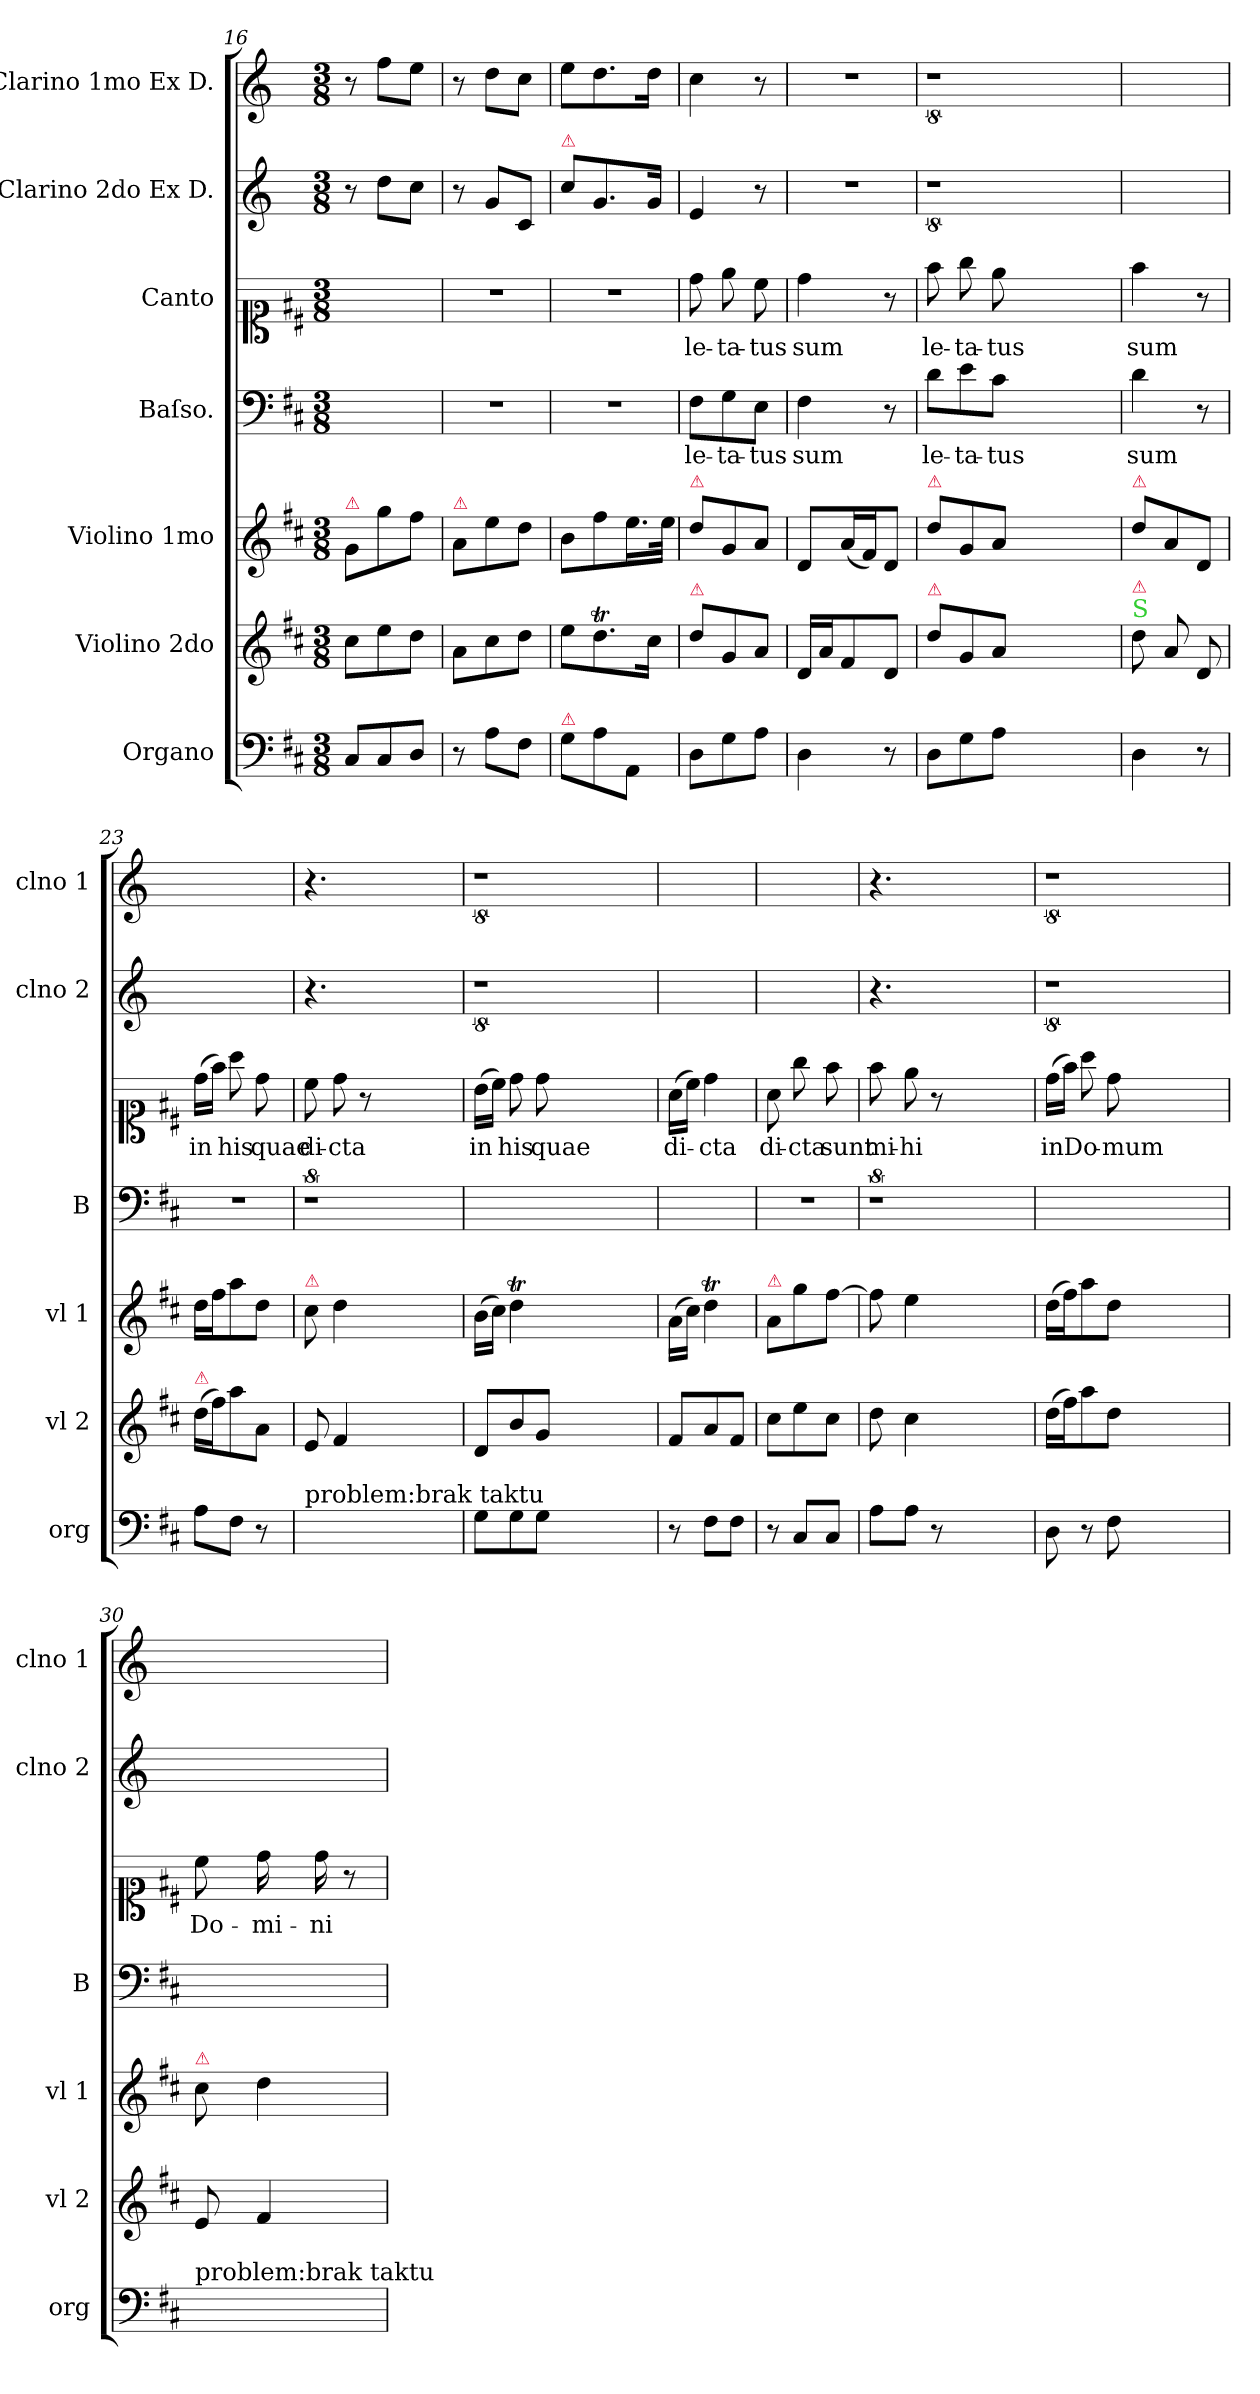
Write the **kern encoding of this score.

**kern	**kern	**kern	**kern	**text	**kern	**text	**kern	**kern
*part7	*part6	*part5	*part4	*part4	*part3	*part3	*part2	*part1
*staff7	*staff6	*staff5	*staff4	*staff4	*staff3	*staff3	*staff2	*staff1
*I"Organo	*I"Violino 2do	*I"Violino 1mo	*I"Baſso.	*	*I"Canto	*	*I"Clarino 2do Ex D.	*I"Clarino 1mo Ex D.
*I'org	*I'vl 2	*I'vl 1	*I'B	*	*	*	*I'clno 2	*I'clno 1
*clefF4	*clefG2	*clefG2	*clefF4	*	*clefC1	*	*clefG2	*clefG2
*	*	*	*	*	*	*	*ITrd-1c-2	*ITrd-1c-2
*k[f#c#]	*k[f#c#]	*k[f#c#]	*k[f#c#]	*	*k[f#c#]	*	*k[f#c#]	*k[f#c#]
*D:	*D:	*D:	*D:	*	*D:	*	*D:	*D:
*M3/8	*M3/8	*M3/8	*M3/8	*	*M3/8	*	*M3/8	*M3/8
=16	=16	=16	=16	=16	=16	=16	=16	=16
!	!	!LO:TX:a:color=crimson:t=⚠	!	!	!	!	!	!
8C#/L	8cc#\L	8g/L	4.ryy	.	4.ryy	.	8r	8r
8C#/	8ee\	8gg\	.	.	.	.	8ee\L	8gg\L
8D/J	8dd\J	8ff#\J	.	.	.	.	8dd\J	8ff#\J
=17	=17	=17	=17	=17	=17	=17	=17	=17
!	!	!LO:TX:a:color=crimson:t=⚠	!	!	!	!	!	!
8r	8a\L	8a/L	4.r	.	4.r	.	8r	8r
8A\L	8cc#\	8ee\	.	.	.	.	8a/L	8ee\L
8F#\J	8dd\J	8dd\J	.	.	.	.	8d/J	8dd\J
=18	=18	=18	=18	=18	=18	=18	=18	=18
!	!	!	!	!	!	!	!LO:TX:a:color=crimson:t=⚠	!
!LO:TX:a:color=crimson:t=⚠	!	!	!	!	!	!	!	!
8G\L	8ee\L	8b\L	4.r	.	4.r	.	8dd\L	8ff#\L
8A\	8.ddT\	8ff#\	.	.	.	.	8.a/	8.ee\
8AA\J	.	16.ee\L	.	.	.	.	.	.
.	16cc#\Jk	.	.	.	.	.	16a/Jk	16ee\Jk
.	.	32ee\JJk	.	.	.	.	.	.
=19	=19	=19	=19	=19	=19	=19	=19	=19
!	!	!LO:TX:a:color=crimson:t=⚠	!	!	!	!	!	!
!	!LO:TX:a:color=crimson:t=⚠	!	!	!	!	!	!	!
8D\L	8dd\L	8dd\L	8F#\L	le-	8dd\	le-	4f#/	4dd\
8G\	8g/	8g/	8G\	-ta-	8ee\	-ta-	.	.
8A\J	8a/J	8a/J	8E\J	-tus	8cc#\	-tus	8r	8r
=20	=20	=20	=20	=20	=20	=20	=20	=20
4D\	16d/LL	8d/L	4F#\	sum	4dd\	sum	4.r	4.r
.	16a/J	.	.	.	.	.	.	.
.	8f#/	(16a/L	.	.	.	.	.	.
.	.	16f#/J)	.	.	.	.	.	.
8r	8d/J	8d/J	8r	.	8r	.	.	.
=21	=21	=21	=21	=21	=21	=21	=21	=21
!	!	!LO:TX:a:color=crimson:t=⚠	!	!	!	!	!	!
!	!LO:TX:a:color=crimson:t=⚠	!	!	!	!	!	!	!
!	!	!	!	!LO:LY:i	!	!	!	!
8D\L	8dd\L	8dd\L	8d\L	le-	8ff#\	le-	8%9r	8%9r
!	!	!	!	!LO:LY:i	!	!	!	!
8G\	8g/	8g/	8e\	-ta-	8gg\	-ta-	.	.
!	!	!	!	!LO:LY:i	!	!	!	!
8A\J	8a/J	8a/J	8c#\J	-tus	8ee\	-tus	.	.
2.ryy	2.ryy	2.ryy	2.ryy	.	2.ryy	.	.	.
=22	=22	=22	=22	=22	=22	=22	=22	=22
!	!	!LO:TX:a:color=crimson:t=⚠	!	!	!	!	!	!
!	!LO:TX:a:color=limegreen:t=S	!	!	!	!	!	!	!
!	!LO:TX:a:color=crimson:t=⚠	!	!	!	!	!	!	!
!	!	!	!	!LO:LY:i	!	!	!	!
4D\	8dd	8dd\L	4d\	sum	4ff#\	sum	4.ryy	4.ryy
.	8a/	8a/	.	.	.	.	.	.
8r	8d/	8d/J	8r	.	8r	.	.	.
=23	=23	=23	=23	=23	=23	=23	=23	=23
!	!LO:TX:a:color=crimson:t=⚠	!	!	!	!	!	!	!
8A\L	(16dd\LL	16dd\LL	4.r	.	(16dd\LL	in	4.ryy	4.ryy
.	16ff#\J)	16ff#\J	.	.	16ff#\JJ)	.	.	.
8F#\J	8aa\	8aa\	.	.	8aa\	his	.	.
8r	8a/J	8dd\J	.	.	8dd\	quae	.	.
=24	=24	=24	=24	=24	=24	=24	=24	=24
!	!	!LO:TX:a:color=crimson:t=⚠	!	!	!	!	!	!
!LO:TX:a:t=problem&colon;brak taktu	!	!	!	!	!	!	!	!
4.ryy	8e/	8cc#\	8%9r	.	8cc#\	di-	4.r	4.r
.	4f#/	4dd\	.	.	8dd\	-cta	.	.
.	.	.	.	.	8r	.	.	.
2.ryy	2.ryy	2.ryy	.	.	2.ryy	.	2.ryy	2.ryy
=25	=25	=25	=25	=25	=25	=25	=25	=25
8G\L	8d/L	(16b\LL	1ryy	.	(16b\LL	in	8%9r	8%9r
.	.	16cc#\JJ)	.	.	16cc#\JJ)	.	.	.
8G\	8b/	4ddT\	.	.	8dd\	his	.	.
8G\J	8g/J	.	.	.	8dd\	quae	.	.
2.ryy	2.ryy	2.ryy	.	.	2.ryy	.	.	.
.	.	.	8ryy	.	.	.	.	.
=26	=26	=26	=26	=26	=26	=26	=26	=26
8r	8f#/L	(16a\LL	4.ryy	.	(16a\LL	di-	4.ryy	4.ryy
.	.	16cc#\JJ)	.	.	16cc#\JJ)	.	.	.
8F#\L	8a/	4ddT\	.	.	4dd\	-cta	.	.
8F#\J	8f#/J	.	.	.	.	.	.	.
=27	=27	=27	=27	=27	=27	=27	=27	=27
!	!	!LO:TX:a:color=crimson:t=⚠	!	!	!	!	!	!
8r	8cc#\L	8a/L	4.r	.	8a\	di-	4.ryy	4.ryy
8C#/L	8ee\	8gg\	.	.	8gg\	-cta	.	.
8C#/J	8cc#\J	[8ff#\J	.	.	8ff#\	sunt	.	.
=28	=28	=28	=28	=28	=28	=28	=28	=28
8A\L	8dd\	8ff#\]	8%9r	.	8ff#\	mi-	4.r	4.r
8A\J	4cc#\	4ee\	.	.	8ee\	-hi	.	.
8r	.	.	.	.	8r	.	.	.
2.ryy	2.ryy	2.ryy	.	.	2.ryy	.	2.ryy	2.ryy
=29	=29	=29	=29	=29	=29	=29	=29	=29
8D\	(16dd\LL	(16dd\LL	1ryy	.	(16dd\LL	in	8%9r	8%9r
.	16ff#\J)	16ff#\J)	.	.	16ff#\JJ)	.	.	.
8r	8aa\	8aa\	.	.	8aa\	Do-	.	.
8F#\	8dd\J	8dd\J	.	.	8dd\	-mum	.	.
2.ryy	2.ryy	2.ryy	.	.	2.ryy	.	.	.
.	.	.	8ryy	.	.	.	.	.
=30	=30	=30	=30	=30	=30	=30	=30	=30
!	!	!LO:TX:a:color=crimson:t=⚠	!	!	!	!	!	!
!LO:TX:a:t=problem&colon;brak taktu	!	!	!	!	!	!	!	!
4.ryy	8e/	8cc#\	4.ryy	.	8cc#\	Do-	4.ryy	4.ryy
.	4f#/	4dd\	.	.	16dd\	-mi-	.	.
.	.	.	.	.	16dd\	-ni	.	.
.	.	.	.	.	8r	.	.	.
=	=	=	=	=	=	=	=	=
*-	*-	*-	*-	*-	*-	*-	*-	*-
